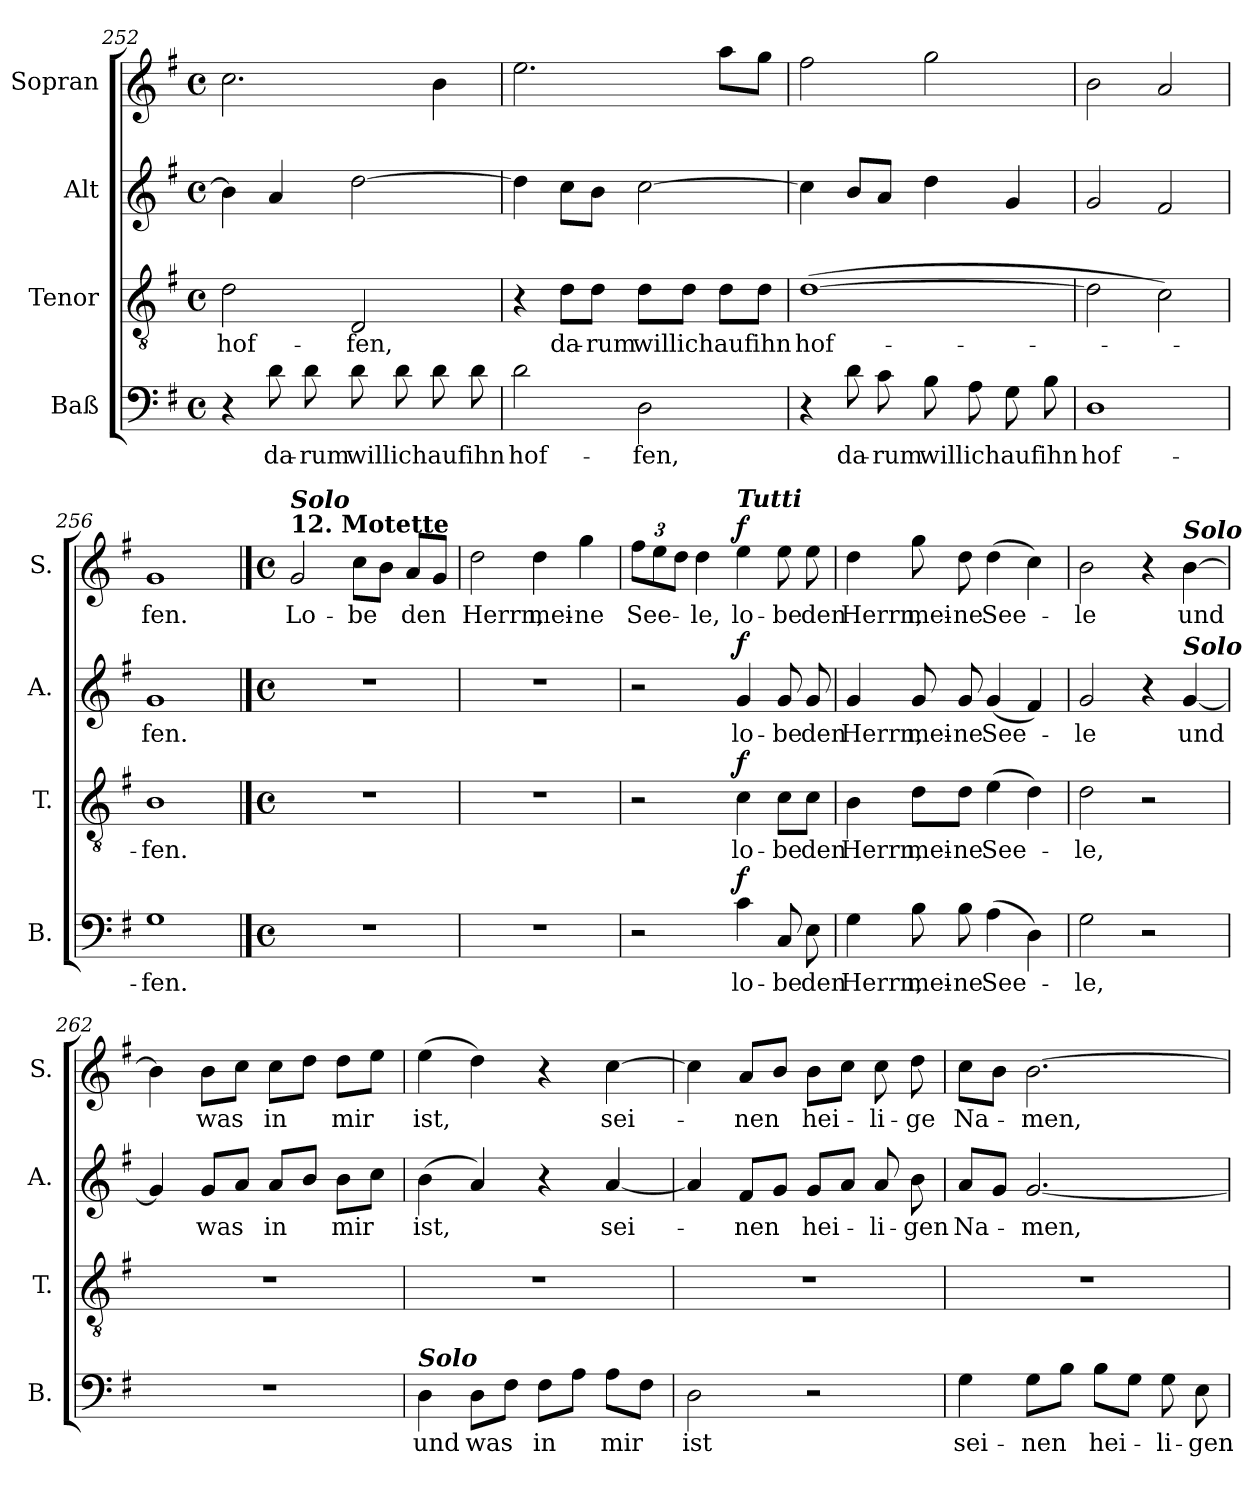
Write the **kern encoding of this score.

**kern	**text	**dynam	**kern	**text	**dynam	**kern	**text	**dynam	**kern	**text	**dynam
*part4	*part4	*part4	*part3	*part3	*part3	*part2	*part2	*part2	*part1	*part1	*part1
*staff4	*staff4	*staff4	*staff3	*staff3	*staff3	*staff2	*staff2	*staff2	*staff1	*staff1	*staff1
*I"Baß	*	*	*I"Tenor	*	*	*I"Alt	*	*	*I"Sopran	*	*
*I'B.	*	*	*I'T.	*	*	*I'A.	*	*	*I'S.	*	*
*clefF4	*	*	*clefGv2	*	*	*clefG2	*	*	*clefG2	*	*
*k[f#]	*	*	*k[f#]	*	*	*k[f#]	*	*	*k[f#]	*	*
*G:	*	*	*G:	*	*	*G:	*	*	*G:	*	*
*M4/4	*	*	*M4/4	*	*	*M4/4	*	*	*M4/4	*	*
*met(c)	*	*	*met(c)	*	*	*met(c)	*	*	*met(c)	*	*
=252	=252	=252	=252	=252	=252	=252	=252	=252	=252	=252	=252
!	!	!	!	!LO:LY:b	!	!	!	!	!	!	!
4r	.	.	2d\	hof-	.	4b\]	.	.	2.cc\	.	.
!	!LO:LY:b	!	!	!	!	!	!	!	!	!	!
8d\	da-	.	.	.	.	4a/	.	.	.	.	.
!	!LO:LY:b	!	!	!	!	!	!	!	!	!	!
8d\	-rum	.	.	.	.	.	.	.	.	.	.
!	!LO:LY:b	!	!	!LO:LY:b	!	!	!	!	!	!	!
8d\	will	.	2D/	-fen,	.	[2dd\	.	.	.	.	.
!	!LO:LY:b	!	!	!	!	!	!	!	!	!	!
8d\	ich	.	.	.	.	.	.	.	.	.	.
!	!LO:LY:b	!	!	!	!	!	!	!	!	!	!
8d\	auf	.	.	.	.	.	.	.	4b\	.	.
!	!LO:LY:b	!	!	!	!	!	!	!	!	!	!
8d\	ihn	.	.	.	.	.	.	.	.	.	.
!!LO:LB:g=z
=253	=253	=253	=253	=253	=253	=253	=253	=253	=253	=253	=253
!	!LO:LY:b	!	!	!	!	!	!	!	!	!	!
2d\	hof-	.	4r	.	.	4dd\]	.	.	2.ee\	.	.
!	!	!	!	!LO:LY:b	!	!	!	!	!	!	!
.	.	.	8d\L	da-	.	8cc\L	.	.	.	.	.
!	!	!	!	!LO:LY:b	!	!	!	!	!	!	!
.	.	.	8d\J	-rum	.	8b\J	.	.	.	.	.
!	!LO:LY:b	!	!	!LO:LY:b	!	!	!	!	!	!	!
2D\	-fen,	.	8d\L	will	.	[2cc\	.	.	.	.	.
!	!	!	!	!LO:LY:b	!	!	!	!	!	!	!
.	.	.	8d\J	ich	.	.	.	.	.	.	.
!	!	!	!	!LO:LY:b	!	!	!	!	!	!	!
.	.	.	8d\L	auf	.	.	.	.	8aa\L	.	.
!	!	!	!	!LO:LY:b	!	!	!	!	!	!	!
.	.	.	8d\J	ihn	.	.	.	.	8gg\J	.	.
=254	=254	=254	=254	=254	=254	=254	=254	=254	=254	=254	=254
!	!	!	!	!LO:LY:b	!	!	!	!	!	!	!
4r	.	.	(>[1d	hof-	.	4cc\]	.	.	2ff#\	.	.
!	!LO:LY:b	!	!	!	!	!	!	!	!	!	!
8d\	da-	.	.	.	.	8b/L	.	.	.	.	.
!	!LO:LY:b	!	!	!	!	!	!	!	!	!	!
8c\	-rum	.	.	.	.	8a/J	.	.	.	.	.
!	!LO:LY:b	!	!	!	!	!	!	!	!	!	!
8B\	will	.	.	.	.	4dd\	.	.	2gg\	.	.
!	!LO:LY:b	!	!	!	!	!	!	!	!	!	!
8A\	ich	.	.	.	.	.	.	.	.	.	.
!	!LO:LY:b	!	!	!	!	!	!	!	!	!	!
8G\	auf	.	.	.	.	4g/	.	.	.	.	.
!	!LO:LY:b	!	!	!	!	!	!	!	!	!	!
8B\	ihn	.	.	.	.	.	.	.	.	.	.
=255	=255	=255	=255	=255	=255	=255	=255	=255	=255	=255	=255
!	!LO:LY:b	!	!	!	!	!	!	!	!	!	!
1D	hof-	.	2d\]	.	.	2g/	.	.	2b\	.	.
.	.	.	2c\)	.	.	2f#/	.	.	2a/	.	.
=256	=256	=256	=256	=256	=256	=256	=256	=256	=256	=256	=256
!	!LO:LY:b	!	!	!LO:LY:b	!	!	!LO:LY:b	!	!	!LO:LY:b	!
1G	-fen.	.	1B	-fen.	.	1g	-fen.	.	1g	-fen.	.
!!LO:PB:g=z
==257	==257	==257	==257	==257	==257	==257	==257	==257	==257	==257	==257
*M4/4	*	*	*M4/4	*	*	*M4/4	*	*	*M4/4	*	*
*met(c)	*	*	*met(c)	*	*	*met(c)	*	*	*met(c)	*	*
!	!	!	!	!	!	!	!	!	!LO:TX:a:B:t=12. Motette	!	!
!	!	!	!	!	!	!	!	!	!LO:TX:a:Bi:t=Solo	!	!
!	!	!	!	!	!	!	!	!	!	!LO:LY:b	!
1r	.	.	1r	.	.	1r	.	.	2g/	Lo-	.
!	!	!	!	!	!	!	!	!	!	!LO:LY:b	!
.	.	.	.	.	.	.	.	.	8cc\L	-be	.
.	.	.	.	.	.	.	.	.	8b\J	.	.
!	!	!	!	!	!	!	!	!	!	!LO:LY:b	!
.	.	.	.	.	.	.	.	.	8a/L	den	.
.	.	.	.	.	.	.	.	.	8g/J	.	.
=258	=258	=258	=258	=258	=258	=258	=258	=258	=258	=258	=258
!	!	!	!	!	!	!	!	!	!	!LO:LY:b	!
1r	.	.	1r	.	.	1r	.	.	2dd\	Herrn,	.
!	!	!	!	!	!	!	!	!	!	!LO:LY:b	!
.	.	.	.	.	.	.	.	.	4dd\	mei-	.
!	!	!	!	!	!	!	!	!	!	!LO:LY:b	!
.	.	.	.	.	.	.	.	.	4gg\	-ne	.
=259	=259	=259	=259	=259	=259	=259	=259	=259	=259	=259	=259
*	*	*	*	*	*	*	*	*	*Xbrackettup	*	*
!	!	!	!	!	!	!	!	!	!	!LO:LY:b	!
2r	.	.	2r	.	.	2r	.	.	12ff#\L	See-	.
.	.	.	.	.	.	.	.	.	12ee\	.	.
.	.	.	.	.	.	.	.	.	12dd\J	.	.
!	!	!	!	!	!	!	!	!	!	!LO:LY:b	!
.	.	.	.	.	.	.	.	.	4dd\	-le,	.
!	!	!	!	!	!	!	!	!	!LO:TX:a:Bi:t=Tutti	!	!
!	!LO:LY:b	!LO:DY:a	!	!LO:LY:b	!LO:DY:a	!	!LO:LY:b	!LO:DY:a	!	!LO:LY:b	!LO:DY:a
4c\	lo-	f	4c\	lo-	f	4g/	lo-	f	4ee\	lo-	f
!	!LO:LY:b	!	!	!LO:LY:b	!	!	!LO:LY:b	!	!	!LO:LY:b	!
8C/	-be	.	8c\L	-be	.	8g/	-be	.	8ee\	-be	.
!	!LO:LY:b	!	!	!LO:LY:b	!	!	!LO:LY:b	!	!	!LO:LY:b	!
8E\	den	.	8c\J	den	.	8g/	den	.	8ee\	den	.
=260	=260	=260	=260	=260	=260	=260	=260	=260	=260	=260	=260
!	!LO:LY:b	!	!	!LO:LY:b	!	!	!LO:LY:b	!	!	!LO:LY:b	!
4G\	Herrn,	.	4B\	Herrn,	.	4g/	Herrn,	.	4dd\	Herrn,	.
!	!LO:LY:b	!	!	!LO:LY:b	!	!	!LO:LY:b	!	!	!LO:LY:b	!
8B\	mei-	.	8d\L	mei-	.	8g/	mei-	.	8gg\	mei-	.
!	!LO:LY:b	!	!	!LO:LY:b	!	!	!LO:LY:b	!	!	!LO:LY:b	!
8B\	-ne	.	8d\J	-ne	.	8g/	-ne	.	8dd\	-ne	.
!	!LO:LY:b	!	!	!LO:LY:b	!	!	!LO:LY:b	!	!	!LO:LY:b	!
(>4A\	See-	.	(>4e\	See-	.	(<4g/	See-	.	(>4dd\	See-	.
4D\)	.	.	4d\)	.	.	4f#/)	.	.	4cc\)	.	.
=261	=261	=261	=261	=261	=261	=261	=261	=261	=261	=261	=261
!	!LO:LY:b	!	!	!LO:LY:b	!	!	!LO:LY:b	!	!	!LO:LY:b	!
2G\	-le,	.	2d\	-le,	.	2g/	-le	.	2b\	-le	.
2r	.	.	2r	.	.	4r	.	.	4r	.	.
!	!	!	!	!	!	!	!	!	!LO:TX:a:Bi:t=Solo	!	!
!	!	!	!	!	!	!LO:TX:a:Bi:t=Solo	!	!	!	!	!
!	!	!	!	!	!	!	!LO:LY:b	!	!	!LO:LY:b	!
.	.	.	.	.	.	[4g/	und	.	[4b\	und	.
!!LO:LB:g=z
=262	=262	=262	=262	=262	=262	=262	=262	=262	=262	=262	=262
1r	.	.	1r	.	.	4g/]	.	.	4b\]	.	.
!	!	!	!	!	!	!	!LO:LY:b	!	!	!LO:LY:b	!
.	.	.	.	.	.	8g/L	was	.	8b\L	was	.
.	.	.	.	.	.	8a/J	.	.	8cc\J	.	.
!	!	!	!	!	!	!	!LO:LY:b	!	!	!LO:LY:b	!
.	.	.	.	.	.	8a/L	in	.	8cc\L	in	.
.	.	.	.	.	.	8b/J	.	.	8dd\J	.	.
!	!	!	!	!	!	!	!LO:LY:b	!	!	!LO:LY:b	!
.	.	.	.	.	.	8b\L	mir	.	8dd\L	mir	.
.	.	.	.	.	.	8cc\J	.	.	8ee\J	.	.
=263	=263	=263	=263	=263	=263	=263	=263	=263	=263	=263	=263
!LO:TX:a:Bi:t=Solo	!	!	!	!	!	!	!	!	!	!	!
!	!LO:LY:b	!	!	!	!	!	!LO:LY:b	!	!	!LO:LY:b	!
4D\	und	.	1r	.	.	(>4b\	ist,	.	(>4ee\	ist,	.
!	!LO:LY:b	!	!	!	!	!	!	!	!	!	!
8D\L	was	.	.	.	.	4a/)	.	.	4dd\)	.	.
8F#\J	.	.	.	.	.	.	.	.	.	.	.
!	!LO:LY:b	!	!	!	!	!	!	!	!	!	!
8F#\L	in	.	.	.	.	4r	.	.	4r	.	.
8A\J	.	.	.	.	.	.	.	.	.	.	.
!	!LO:LY:b	!	!	!	!	!	!LO:LY:b	!	!	!LO:LY:b	!
8A\L	mir	.	.	.	.	[4a/	sei-	.	[4cc\	sei-	.
8F#\J	.	.	.	.	.	.	.	.	.	.	.
=264	=264	=264	=264	=264	=264	=264	=264	=264	=264	=264	=264
!	!LO:LY:b	!	!	!	!	!	!	!	!	!	!
2D\	ist	.	1r	.	.	4a/]	.	.	4cc\]	.	.
!	!	!	!	!	!	!	!LO:LY:b	!	!	!LO:LY:b	!
.	.	.	.	.	.	8f#/L	-nen	.	8a/L	-nen	.
.	.	.	.	.	.	8g/J	.	.	8b/J	.	.
!	!	!	!	!	!	!	!LO:LY:b	!	!	!LO:LY:b	!
2r	.	.	.	.	.	8g/L	hei-	.	8b\L	hei-	.
.	.	.	.	.	.	8a/J	.	.	8cc\J	.	.
!	!	!	!	!	!	!	!LO:LY:b	!	!	!LO:LY:b	!
.	.	.	.	.	.	8a/	-li-	.	8cc\	-li-	.
!	!	!	!	!	!	!	!LO:LY:b	!	!	!LO:LY:b	!
.	.	.	.	.	.	8b\	-gen	.	8dd\	-ge	.
=265	=265	=265	=265	=265	=265	=265	=265	=265	=265	=265	=265
!	!LO:LY:b	!	!	!	!	!	!LO:LY:b	!	!	!LO:LY:b	!
4G\	sei-	.	1r	.	.	8a/L	Na-	.	8cc\L	Na-	.
.	.	.	.	.	.	8g/J	.	.	8b\J	.	.
!	!LO:LY:b	!	!	!	!	!	!LO:LY:b	!	!	!LO:LY:b	!
8G\L	-nen	.	.	.	.	[2.g/	-men,	.	[2.b\	-men,	.
8B\J	.	.	.	.	.	.	.	.	.	.	.
!	!LO:LY:b	!	!	!	!	!	!	!	!	!	!
8B\L	hei-	.	.	.	.	.	.	.	.	.	.
8G\J	.	.	.	.	.	.	.	.	.	.	.
!	!LO:LY:b	!	!	!	!	!	!	!	!	!	!
8G\	-li-	.	.	.	.	.	.	.	.	.	.
!	!LO:LY:b	!	!	!	!	!	!	!	!	!	!
8E\	-gen	.	.	.	.	.	.	.	.	.	.
=	=	=	=	=	=	=	=	=	=	=	=
*-	*-	*-	*-	*-	*-	*-	*-	*-	*-	*-	*-
